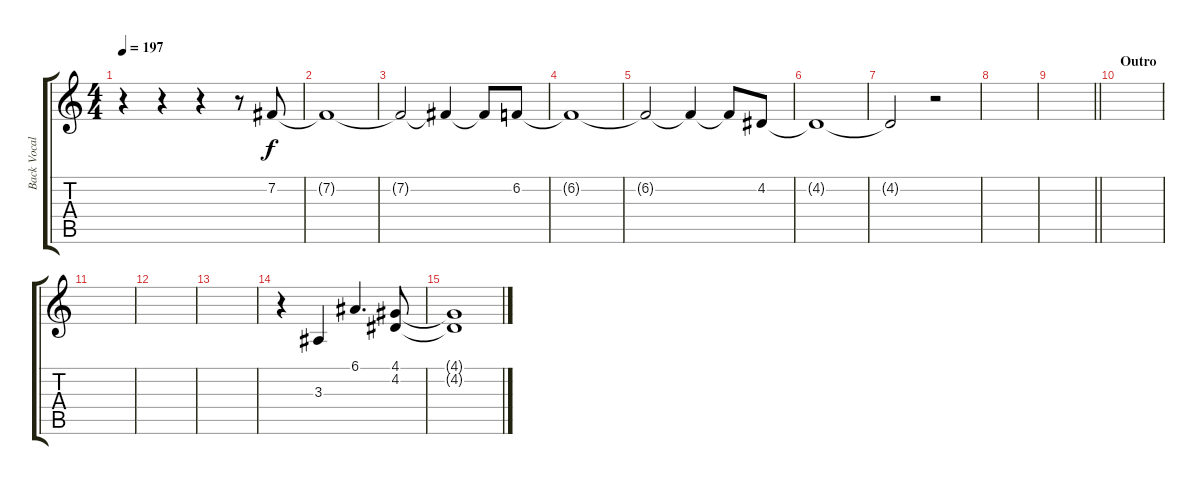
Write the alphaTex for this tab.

\track ("Back Vocals" "Back Vocal") {instrument tenorsax}
\staff {score tabs}
\tuning (E4 B3 G3 D3 A2 E2) {hide}
\ts (4 4)
\tempo 197
\clef g2
\ks c
r.4{dy f} r.4 r.4 r.8 7.2.8 |
7.2{t}.1 |
7.2{t}.2 7.2{t}.4 7.2{t}.8 6.2.8 |
6.2{t}.1 |
6.2{t}.2 6.2{t}.4 6.2{t}.8 4.2.8 |
4.2{t}.1 |
4.2{t}.2 r.2 |
|
\barLineRight lightlight
|
\section ("" "Outro")
|
|
|
|
r.4 3.3.4 6.1.4{d} (4.1 4.2).8 |
(4.1{t} 4.2{t}).1
